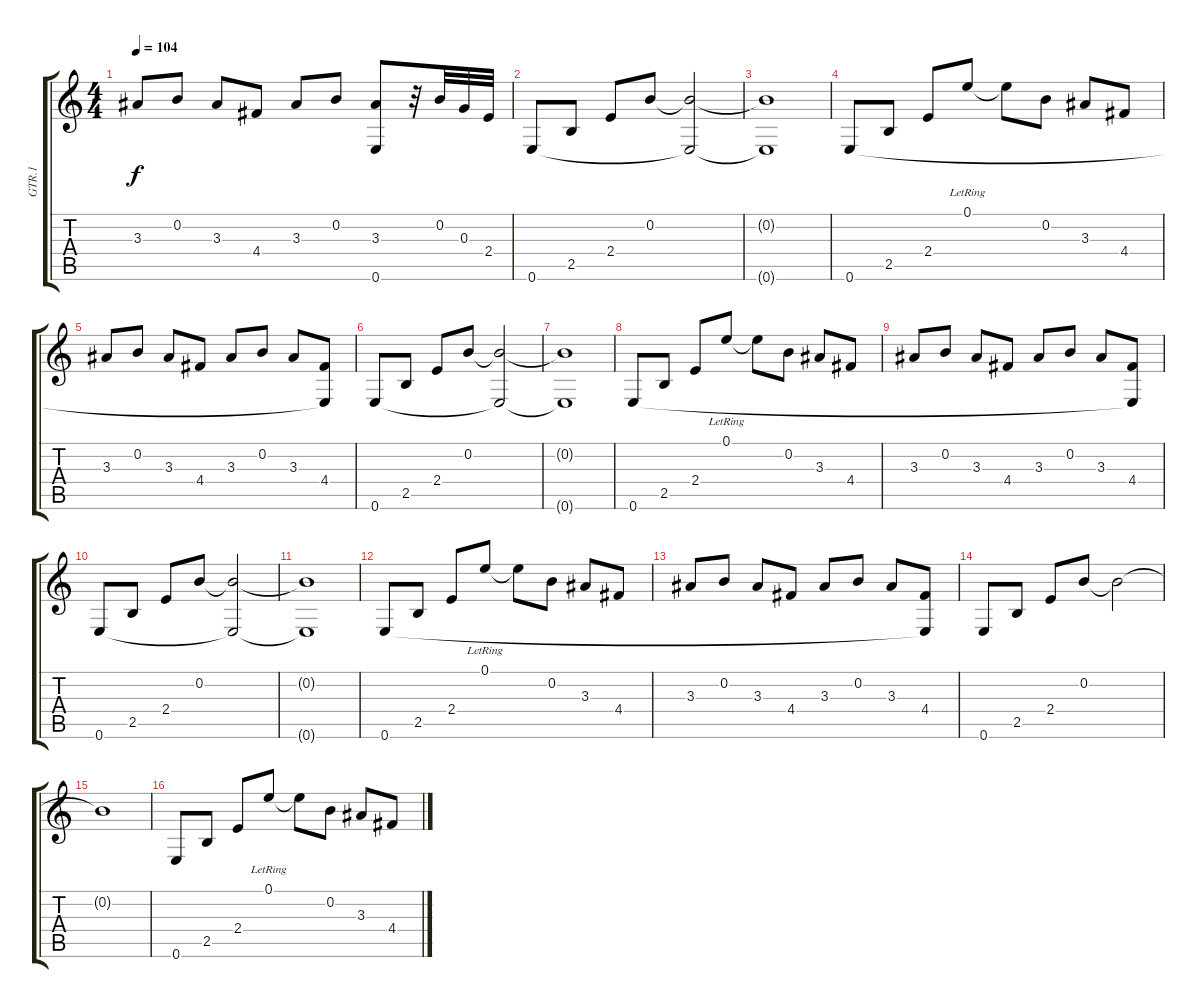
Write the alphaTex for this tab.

\track ("GTR.1" "GTR.1") {instrument electricguitarclean}
\staff {score tabs}
\tuning (E4 B3 G3 D3 A2 E2) {hide}
\ts (4 4)
\tempo 104
\clef g2
\ks c
3.3.8{dy f} 0.2.8 3.3.8 4.4.8 3.3.8 0.2.8 (3.3 0.6{t}).8 r.32 0.2.32 0.3.32 2.4.32 |
0.6.8 2.5.8 2.4.8 0.2.8 (0.2{t} 0.6{t}).2 |
(0.2{t} 0.6{t}).1 |
0.6.8 2.5.8 2.4.8 0.1{lr}.8 0.1{t}.8 0.2.8 3.3.8 4.4.8 |
3.3.8 0.2.8 3.3.8 4.4.8 3.3.8 0.2.8 3.3.8 (4.4 0.6{t}).8 |
0.6.8 2.5.8 2.4.8 0.2.8 (0.2{t} 0.6{t}).2 |
(0.2{t} 0.6{t}).1 |
0.6.8 2.5.8 2.4.8 0.1{lr}.8 0.1{t}.8 0.2.8 3.3.8 4.4.8 |
3.3.8 0.2.8 3.3.8 4.4.8 3.3.8 0.2.8 3.3.8 (4.4 0.6{t}).8 |
0.6.8 2.5.8 2.4.8 0.2.8 (0.2{t} 0.6{t}).2 |
(0.2{t} 0.6{t}).1 |
0.6.8 2.5.8 2.4.8 0.1{lr}.8 0.1{t}.8 0.2.8 3.3.8 4.4.8 |
3.3.8 0.2.8 3.3.8 4.4.8 3.3.8 0.2.8 3.3.8 (4.4 0.6{t}).8 |
0.6.8 2.5.8 2.4.8 0.2.8 0.2{t}.2 |
0.2{t}.1 |
0.6.8 2.5.8 2.4.8 0.1{lr}.8 0.1{t}.8 0.2.8 3.3.8 4.4.8
